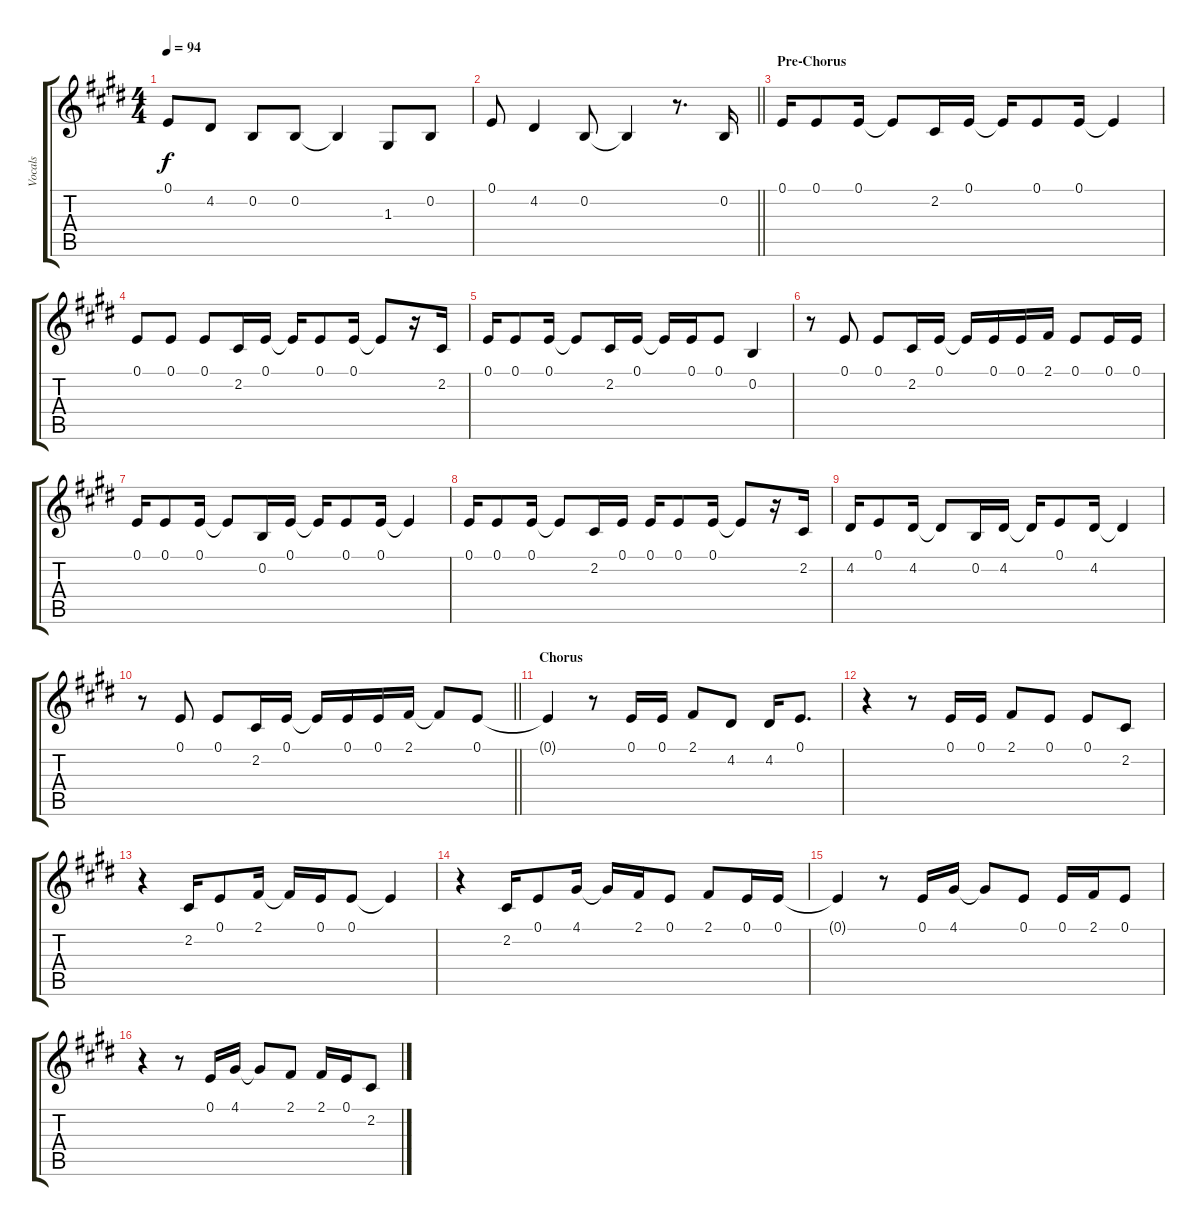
\track ("Vocals" "Vocals") {instrument lead1square}
\staff {score tabs}
\tuning (E4 B3 G3 D3 A2 E2) {hide}
\ts (4 4)
\tempo 94
\clef g2
\ks e
0.1.8{dy f} 4.2.8 0.2.8 0.2.8 0.2{t}.4 1.3.8 0.2.8 |
\barLineRight lightlight
0.1.8 4.2.4 0.2.8 0.2{t}.4 r.8{d} 0.2.16 |
\section ("" "Pre-Chorus")
0.1.16 0.1.8 0.1.16 0.1{t}.8 2.2.16 0.1.16 0.1{t}.16 0.1.8 0.1.16 0.1{t}.4 |
0.1.8 0.1.8 0.1.8 2.2.16 0.1.16 0.1{t}.16 0.1.8 0.1.16 0.1{t}.8 r.16 2.2.16 |
0.1.16 0.1.8 0.1.16 0.1{t}.8 2.2.16 0.1.16 0.1{t}.16 0.1.16 0.1.8 0.2.4 |
r.8 0.1.8 0.1.8 2.2.16 0.1.16 0.1{t}.16 0.1.16 0.1.16 2.1.16 0.1.8 0.1.16 0.1.16 |
0.1.16 0.1.8 0.1.16 0.1{t}.8 0.2.16 0.1.16 0.1{t}.16 0.1.8 0.1.16 0.1{t}.4 |
0.1.16 0.1.8 0.1.16 0.1{t}.8 2.2.16 0.1.16 0.1.16 0.1.8 0.1.16 0.1{t}.8 r.16 2.2.16 |
4.2.16 0.1.8 4.2.16 4.2{t}.8 0.2.16 4.2.16 4.2{t}.16 0.1.8 4.2.16 4.2{t}.4 |
\barLineRight lightlight
r.8 0.1.8 0.1.8 2.2.16 0.1.16 0.1{t}.16 0.1.16 0.1.16 2.1.16 2.1{t}.8 0.1.8 |
\section ("" "Chorus")
0.1{t}.4 r.8 0.1.16 0.1.16 2.1.8 4.2.8 4.2.16 0.1.8{d} |
r.4 r.8 0.1.16 0.1.16 2.1.8 0.1.8 0.1.8 2.2.8 |
r.4 2.2.16 0.1.8 2.1.16 2.1{t}.16 0.1.16 0.1.8 0.1{t}.4 |
r.4 2.2.16 0.1.8 4.1.16 4.1{t}.16 2.1.16 0.1.8 2.1.8 0.1.16 0.1.16 |
0.1{t}.4 r.8 0.1.16 4.1.16 4.1{t}.8 0.1.8 0.1.16 2.1.16 0.1.8 |
r.4 r.8 0.1.16 4.1.16 4.1{t}.8 2.1.8 2.1.16 0.1.16 2.2.8
